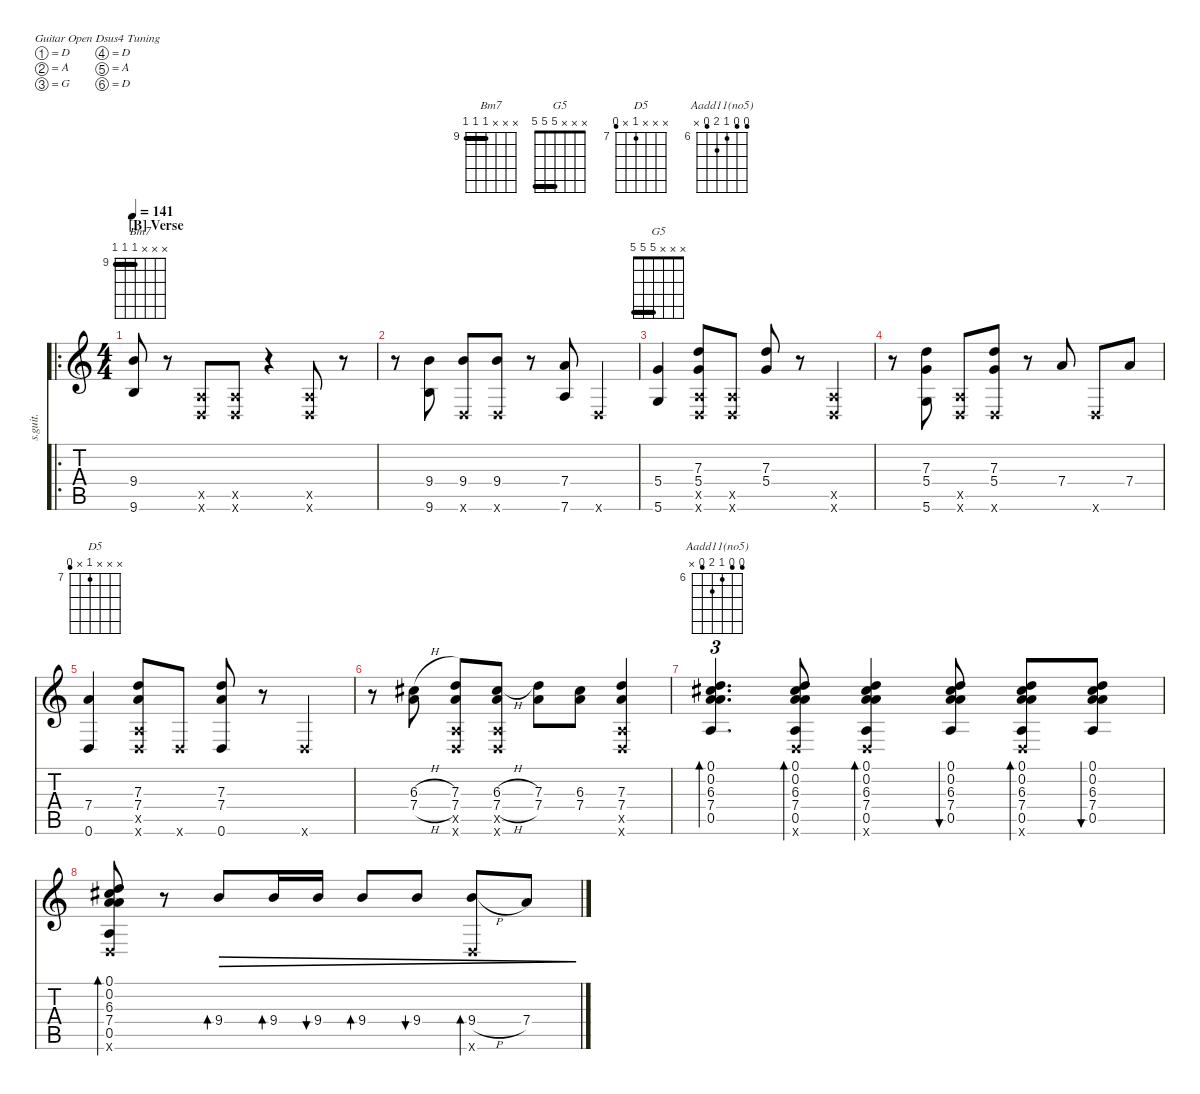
\defaultSystemsLayout 4
\hideDynamics
\bracketExtendMode nobrackets
\otherSystemsTrackNameOrientation horizontal
\chordDiagramsInScore
\track ("Steel Guitar" "s.guit.") {instrument acousticguitarsteel}
\staff {score tabs}
\tuning (D4 A3 G3 D3 A2 D2)
\chord ("Bm7" x x x 9 9 9) {firstfret 9 barre (9 9)}
\chord ("G5" x x x 5 5 5) {barre (5 5)}
\chord ("D5" x x x 7 x 6) {firstfret 7}
\chord ("Aadd11(no5)" 5 5 6 7 5 x) {firstfret 6}
\ro
\ts (4 4)
\section ("B" "Verse")
\tempo 141
\clef g2
\ks c
(9.4 9.6).8{ch "Bm7" dy mf beam Up} r.8{beam Up} (0.6{x} 0.5{x}).8{beam Up} (0.6{x} 0.5{x}).8{beam Up} r.4{beam Up} (0.6{x} 0.5{x}).8{beam Up} r.8{beam Up} |
r.8{beam Down} (9.6 9.4).8{beam Up} (0.6{x} 9.4).8{beam Up} (9.4 0.6{x}).8{beam Up} r.8{beam Up} (7.6 7.4).8{beam Up} 0.6{x}.4{beam Up} |
(5.4 5.6).4{ch "G5" beam Up} (7.3 5.4 0.6{x} 0.5{x}).8{beam Up} (0.6{x} 0.5{x}).8{beam Up} (5.4 7.3).8{beam Up} r.8{beam Up} (0.6{x} 0.5{x}).4{beam Up} |
r.8{beam Down} (5.6 5.4 7.3).8{beam Up} (0.6{x} 0.5{x}).8{beam Up} (5.4 0.6{x} 7.3).8{beam Up} r.8{beam Up} 7.4.8{beam Up} 0.6{x}.8{beam Up} 7.4.8{beam Up} |
(0.6 7.4).4{ch "D5" beam Up} (0.6{x} 0.5{x} 7.4 7.3).8{beam Up} 0.6{x}.8{beam Up} (7.4 7.3 0.6).8{beam Up} r.8{beam Up} 0.6{x}.4{beam Up} |
r.8{beam Down} (7.4{h} 6.3{h acc #}).8{beam Down} (7.3 7.4 0.6{x} 0.5{x}).8{beam Up} (7.4{h} 6.3{h acc #} 0.6{x} 0.5{x}).8{beam Up} (7.3 7.4).8{beam Down} (6.3{acc #} 7.4).8{beam Down} (7.3 7.4 0.5{x} 0.6{x}).4{beam Up} |
(6.3{acc #} 7.4 0.5 0.2 0.1).4{d tu (3 2) bd 30 ch "Aadd11(no5)" beam Up} (6.3{acc #} 7.4 0.5 0.6{x} 0.1 0.2).8{bd 30 beam Up} (6.3{acc #} 7.4 0.5 0.6{x} 0.2 0.1).4{bd 30 beam Up} (6.3{acc #} 7.4 0.5 0.2 0.1).8{bu 30 beam Up} (6.3{acc #} 7.4 0.5 0.6{x} 0.2 0.1).8{bd 30 beam Up} (6.3{acc #} 7.4 0.5 0.2 0.1).8{bu 30 beam Up} |
(6.3{acc #} 7.4 0.5 0.6{x} 0.2 0.1).8{bd 30 beam Up} r.8{beam Up} 9.4.8{bd 30 dec beam Up} 9.4.16{bd 30 dec beam Up} 9.4.16{bu 30 dec beam Up} 9.4.8{bd 30 dec beam Up} 9.4.8{bu 30 dec beam Up} (9.4{h} 0.6{x}).8{bd 30 dec beam Up} 7.4.8{dec beam Up}
